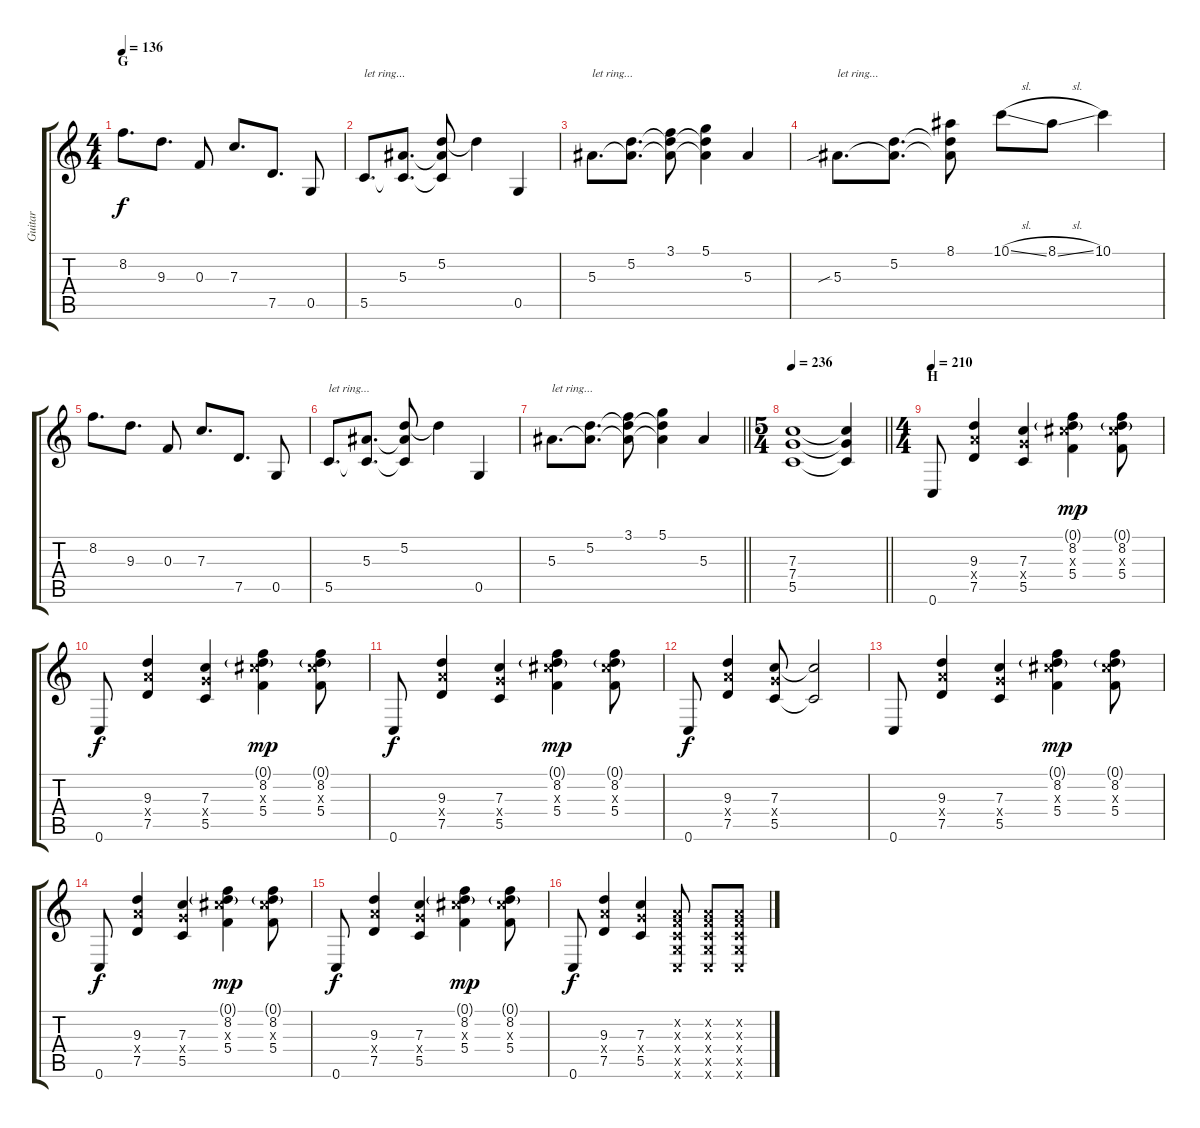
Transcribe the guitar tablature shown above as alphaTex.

\track ("Guitar" "Guitar") {instrument distortionguitar}
\staff {score tabs}
\tuning (D4 A3 F3 C3 G2 C2) {hide}
\ts (4 4)
\section ("" "G")
\tempo 136
\clef g2
\ks c
8.2.8{d dy f} 9.3.8{d} 0.3.8 7.3.8{d} 7.5.8{d} 0.5.8 |
5.5.8{d txt "let ring..."} (5.3 5.5{t}).8{d} (5.2 5.3{t} 5.5{t}).8 5.2{t}.4 0.5.4 |
5.3.8{d txt "let ring..."} (5.2 5.3{t}).8{d} (3.1 5.2{t} 5.3{t}).8 (5.1 5.2{t} 5.3{t}).4 5.3.4 |
5.3{sib}.8{d txt "let ring..."} (5.2 5.3{t}).8{d} (8.1 5.2{t} 5.3{t}).8 10.1{sl}.8 8.1{sl}.8 10.1.4 |
8.2.8{d} 9.3.8{d} 0.3.8 7.3.8{d} 7.5.8{d} 0.5.8 |
5.5.8{d txt "let ring..."} (5.3 5.5{t}).8{d} (5.2 5.3{t} 5.5{t}).8 5.2{t}.4 0.5.4 |
\barLineRight lightlight
5.3.8{d txt "let ring..."} (5.2 5.3{t}).8{d} (3.1 5.2{t} 5.3{t}).8 (5.1 5.2{t} 5.3{t}).4 5.3.4 |
\ts (5 4)
\section ("" "")
\tempo 236
\barLineRight lightlight
(7.3 7.4 5.5).1 (7.3{t} 7.4{t} 5.5{t}).4 |
\ts (4 4)
\section ("" "H")
\tempo 210
0.6.8 (9.3 9.4{x} 7.5).4 (7.3 7.4{x} 5.5).4 (0.1{g} 8.2 8.3{x} 5.4).4{dy mp} (0.1{g} 8.2 8.3{x} 5.4).8 |
0.6.8{dy f} (9.3 9.4{x} 7.5).4 (7.3 7.4{x} 5.5).4 (0.1{g} 8.2 8.3{x} 5.4).4{dy mp} (0.1{g} 8.2 8.3{x} 5.4).8 |
0.6.8{dy f} (9.3 9.4{x} 7.5).4 (7.3 7.4{x} 5.5).4 (0.1{g} 8.2 8.3{x} 5.4).4{dy mp} (0.1{g} 8.2 8.3{x} 5.4).8 |
0.6.8{dy f} (9.3 9.4{x} 7.5).4 (7.3 7.4{x} 5.5).8 (7.3{t} 5.5{t}).2 |
0.6.8 (9.3 9.4{x} 7.5).4 (7.3 7.4{x} 5.5).4 (0.1{g} 8.2 8.3{x} 5.4).4{dy mp} (0.1{g} 8.2 8.3{x} 5.4).8 |
0.6.8{dy f} (9.3 9.4{x} 7.5).4 (7.3 7.4{x} 5.5).4 (0.1{g} 8.2 8.3{x} 5.4).4{dy mp} (0.1{g} 8.2 8.3{x} 5.4).8 |
0.6.8{dy f} (9.3 9.4{x} 7.5).4 (7.3 7.4{x} 5.5).4 (0.1{g} 8.2 8.3{x} 5.4).4{dy mp} (0.1{g} 8.2 8.3{x} 5.4).8 |
0.6.8{dy f} (9.3 9.4{x} 7.5).4 (7.3 7.4{x} 5.5).4 (0.2{x} 0.3{x} 0.4{x} 0.5{x} 0.6{x}).8 (0.2{x} 0.3{x} 0.4{x} 0.5{x} 0.6{x}).8 (0.2{x} 0.3{x} 0.4{x} 0.5{x} 0.6{x}).8
